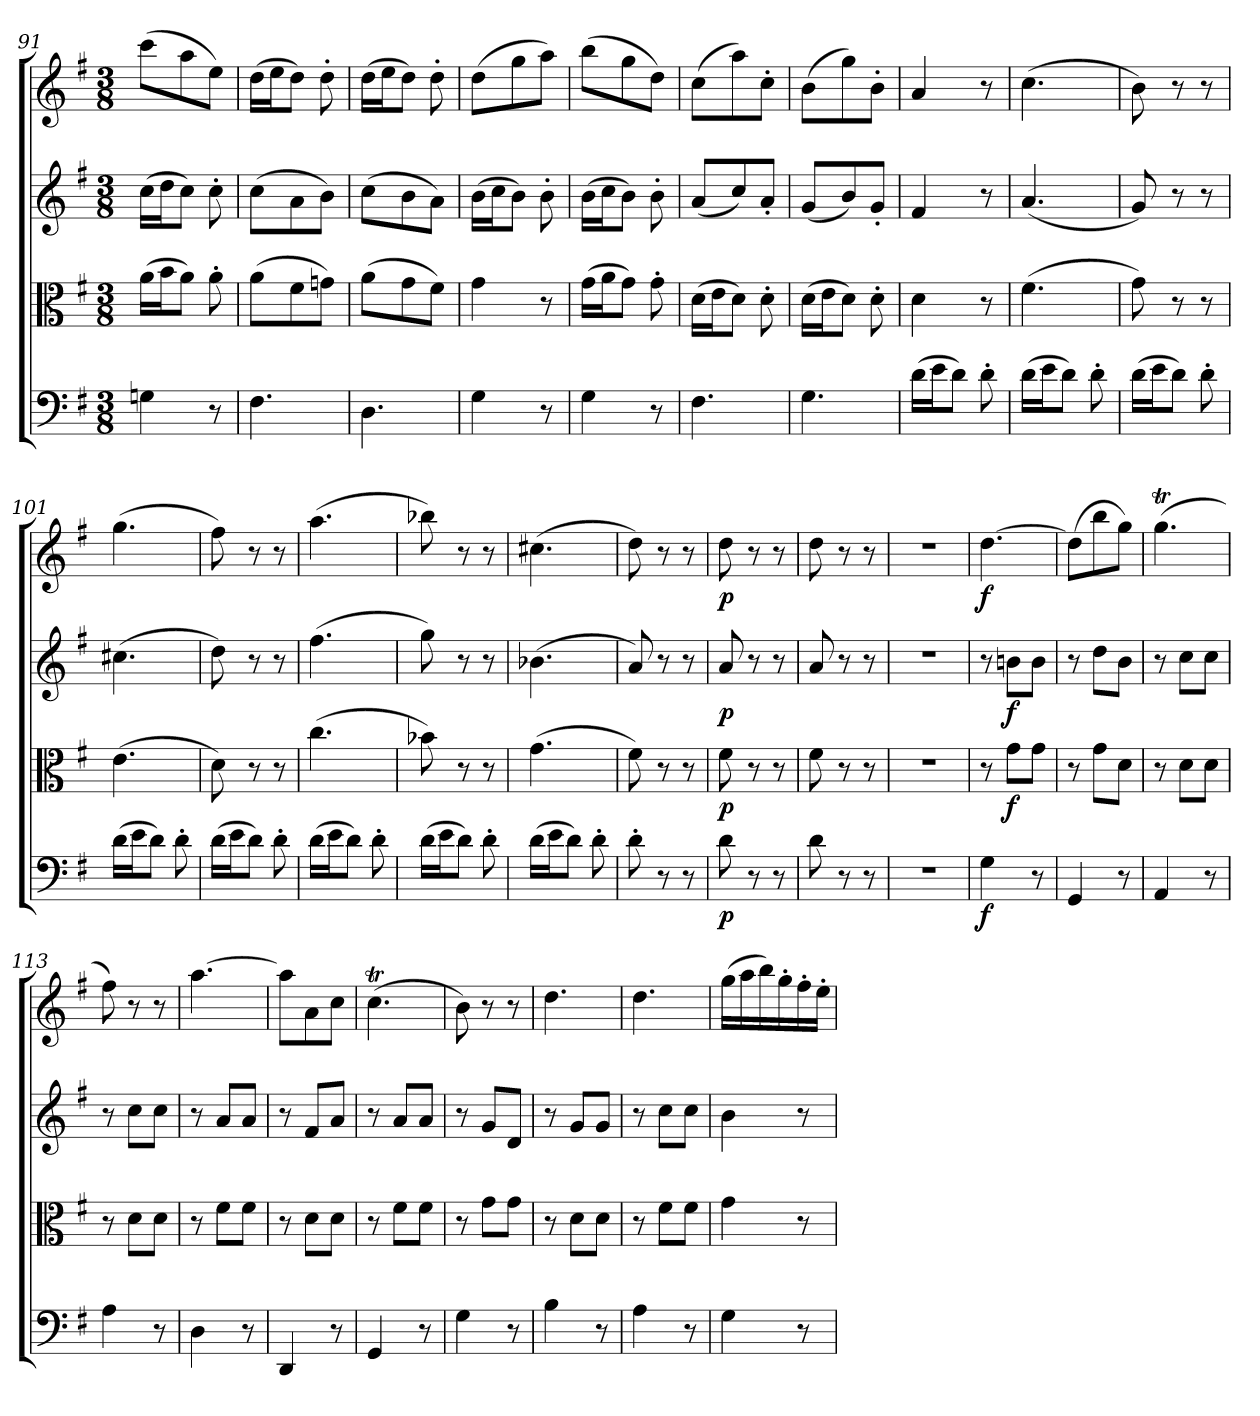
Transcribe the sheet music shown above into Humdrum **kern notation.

**kern	**dynam	**kern	**dynam	**kern	**dynam	**kern	**dynam
*part4	*part4	*part3	*part3	*part2	*part2	*part1	*part1
*staff4	*staff4	*staff3	*staff3	*staff2	*staff2	*staff1	*staff1
*clefF4	*	*clefC3	*	*clefG2	*	*clefG2	*
*k[f#]	*	*k[f#]	*	*k[f#]	*	*k[f#]	*
*G:	*	*G:	*	*G:	*	*G:	*
*M3/8	*	*M3/8	*	*M3/8	*	*M3/8	*
=91	=91	=91	=91	=91	=91	=91	=91
4Gn\	.	(16a\LL	.	(16cc\LL	.	(8ccc\L	.
.	.	16b\J	.	16dd\J	.	.	.
.	.	8a\J)	.	8cc\J)	.	8aa\	.
8r	.	8a'\	.	8cc'\	.	8ee\J)	.
=92	=92	=92	=92	=92	=92	=92	=92
4.F#\	.	(8a\L	.	(8cc\L	.	(16dd\LL	.
.	.	.	.	.	.	16ee\J	.
.	.	8f#\	.	8a\	.	8dd\J)	.
.	.	8gn\J)	.	8b\J)	.	8dd'\	.
=93	=93	=93	=93	=93	=93	=93	=93
4.D\	.	(8a\L	.	(8cc\L	.	(16dd\LL	.
.	.	.	.	.	.	16ee\J	.
.	.	8g\	.	8b\	.	8dd\J)	.
.	.	8f#\J)	.	8a\J)	.	8dd'\	.
=94	=94	=94	=94	=94	=94	=94	=94
4G\	.	4g\	.	(16b\LL	.	(8dd\L	.
.	.	.	.	16cc\J	.	.	.
.	.	.	.	8b\J)	.	8gg\	.
8r	.	8r	.	8b'\	.	8aa\J)	.
=95	=95	=95	=95	=95	=95	=95	=95
4G\	.	(16g\LL	.	(16b\LL	.	(8bb\L	.
.	.	16a\J	.	16cc\J	.	.	.
.	.	8g\J)	.	8b\J)	.	8gg\	.
8r	.	8g'\	.	8b'\	.	8dd\J)	.
=96	=96	=96	=96	=96	=96	=96	=96
4.F#\	.	(16d\LL	.	(8a/L	.	(8cc\L	.
.	.	16e\J	.	.	.	.	.
.	.	8d\J)	.	8cc/)	.	8aa\)	.
.	.	8d'\	.	8a'/J	.	8cc'\J	.
=97	=97	=97	=97	=97	=97	=97	=97
4.G\	.	(16d\LL	.	(8g/L	.	(8b\L	.
.	.	16e\J	.	.	.	.	.
.	.	8d\J)	.	8b/)	.	8gg\)	.
.	.	8d'\	.	8g'/J	.	8b'\J	.
=98	=98	=98	=98	=98	=98	=98	=98
(16d\LL	.	4d\	.	4f#/	.	4a/	.
16e\J	.	.	.	.	.	.	.
8d\J)	.	.	.	.	.	.	.
8d'\	.	8r	.	8r	.	8r	.
=99	=99	=99	=99	=99	=99	=99	=99
(16d\LL	.	(4.f#\	.	(4.a/	.	(4.cc\	.
16e\J	.	.	.	.	.	.	.
8d\J)	.	.	.	.	.	.	.
8d'\	.	.	.	.	.	.	.
=100	=100	=100	=100	=100	=100	=100	=100
(16d\LL	.	8g\)	.	8g/)	.	8b\)	.
16e\J	.	.	.	.	.	.	.
8d\J)	.	8r	.	8r	.	8r	.
8d'\	.	8r	.	8r	.	8r	.
=101	=101	=101	=101	=101	=101	=101	=101
(16d\LL	.	(4.e\	.	(4.cc#X\	.	(4.gg\	.
16e\J	.	.	.	.	.	.	.
8d\J)	.	.	.	.	.	.	.
8d'\	.	.	.	.	.	.	.
=102	=102	=102	=102	=102	=102	=102	=102
(16d\LL	.	8d\)	.	8dd\)	.	8ff#\)	.
16e\J	.	.	.	.	.	.	.
8d\J)	.	8r	.	8r	.	8r	.
8d'\	.	8r	.	8r	.	8r	.
=103	=103	=103	=103	=103	=103	=103	=103
(16d\LL	.	(4.cc\	.	(4.ff#\	.	(4.aa\	.
16e\J	.	.	.	.	.	.	.
8d\J)	.	.	.	.	.	.	.
8d'\	.	.	.	.	.	.	.
=104	=104	=104	=104	=104	=104	=104	=104
(16d\LL	.	8b-X\)	.	8gg\)	.	8bb-X\)	.
16e\J	.	.	.	.	.	.	.
8d\J)	.	8r	.	8r	.	8r	.
8d'\	.	8r	.	8r	.	8r	.
=105	=105	=105	=105	=105	=105	=105	=105
(16d\LL	.	(4.g\	.	(4.b-X\	.	(4.cc#X\	.
16e\J	.	.	.	.	.	.	.
8d\J)	.	.	.	.	.	.	.
8d'\	.	.	.	.	.	.	.
=106	=106	=106	=106	=106	=106	=106	=106
8d'\	.	8f#\)	.	8a/)	.	8dd\)	.
8r	.	8r	.	8r	.	8r	.
8r	.	8r	.	8r	.	8r	.
=107	=107	=107	=107	=107	=107	=107	=107
8d\	p	8f#\	p	8a/	p	8dd\	p
8r	.	8r	.	8r	.	8r	.
8r	.	8r	.	8r	.	8r	.
=108	=108	=108	=108	=108	=108	=108	=108
8d\	.	8f#\	.	8a/	.	8dd\	.
8r	.	8r	.	8r	.	8r	.
8r	.	8r	.	8r	.	8r	.
=109	=109	=109	=109	=109	=109	=109	=109
4.r	.	4.r	.	4.r	.	4.r	.
=110	=110	=110	=110	=110	=110	=110	=110
4G\	f	8r	.	8r	.	[4.dd\	f
.	.	8g\L	f	8bn\L	f	.	.
8r	.	8g\J	.	8b\J	.	.	.
=111	=111	=111	=111	=111	=111	=111	=111
4GG/	.	8r	.	8r	.	(8dd\L]	.
.	.	8g\L	.	8dd\L	.	8bb\	.
8r	.	8d\J	.	8b\J	.	8gg\J)	.
=112	=112	=112	=112	=112	=112	=112	=112
4AA/	.	8r	.	8r	.	(4.ggT\	.
.	.	8d\L	.	8cc\L	.	.	.
8r	.	8d\J	.	8cc\J	.	.	.
=113	=113	=113	=113	=113	=113	=113	=113
4A\	.	8r	.	8r	.	8ff#\)	.
.	.	8d\L	.	8cc\L	.	8r	.
8r	.	8d\J	.	8cc\J	.	8r	.
=114	=114	=114	=114	=114	=114	=114	=114
4D\	.	8r	.	8r	.	[4.aa\	.
.	.	8f#\L	.	8a/L	.	.	.
8r	.	8f#\J	.	8a/J	.	.	.
=115	=115	=115	=115	=115	=115	=115	=115
4DD/	.	8r	.	8r	.	8aa\L]	.
.	.	8d\L	.	8f#/L	.	8a\	.
8r	.	8d\J	.	8a/J	.	8cc\J	.
=116	=116	=116	=116	=116	=116	=116	=116
4GG/	.	8r	.	8r	.	(4.ccT\	.
.	.	8f#\L	.	8a/L	.	.	.
8r	.	8f#\J	.	8a/J	.	.	.
=117	=117	=117	=117	=117	=117	=117	=117
4G\	.	8r	.	8r	.	8b\)	.
.	.	8g\L	.	8g/L	.	8r	.
8r	.	8g\J	.	8d/J	.	8r	.
=118	=118	=118	=118	=118	=118	=118	=118
4B\	.	8r	.	8r	.	4.dd\	.
.	.	8d\L	.	8g/L	.	.	.
8r	.	8d\J	.	8g/J	.	.	.
=119	=119	=119	=119	=119	=119	=119	=119
4A\	.	8r	.	8r	.	4.dd\	.
.	.	8f#\L	.	8cc\L	.	.	.
8r	.	8f#\J	.	8cc\J	.	.	.
=120	=120	=120	=120	=120	=120	=120	=120
4G\	.	4g\	.	4b\	.	(16gg\LL	.
.	.	.	.	.	.	16aa\	.
.	.	.	.	.	.	16bb\)	.
.	.	.	.	.	.	16gg'\	.
8r	.	8r	.	8r	.	16ff#'\	.
.	.	.	.	.	.	16ee'\JJ	.
=	=	=	=	=	=	=	=
*-	*-	*-	*-	*-	*-	*-	*-
